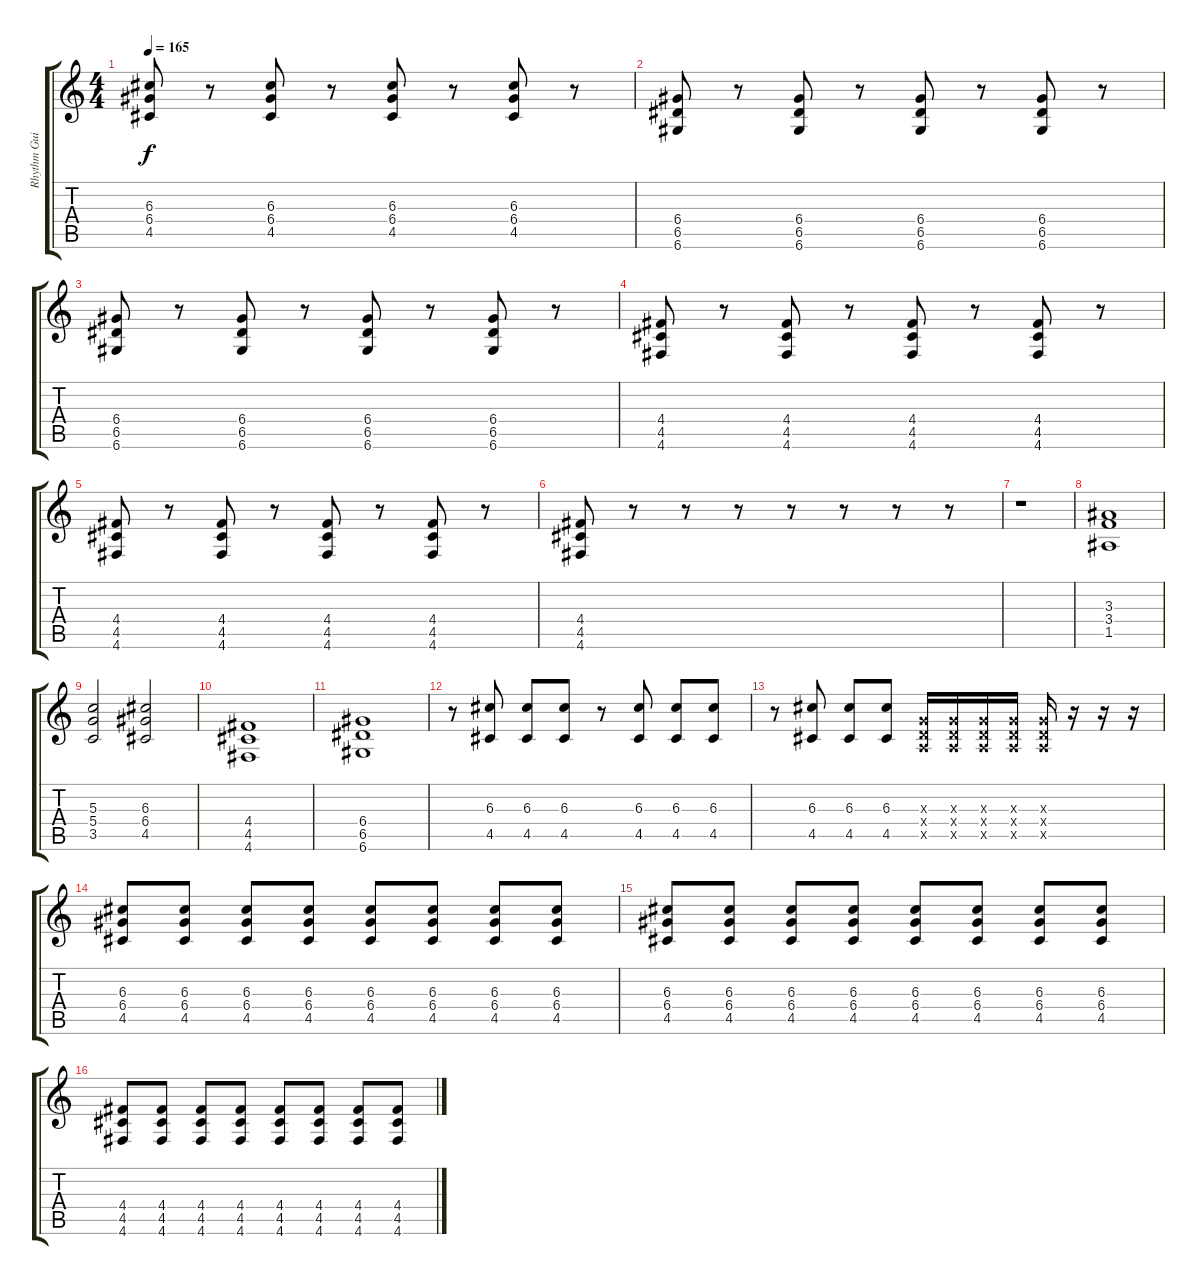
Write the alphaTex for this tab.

\track ("Rhythm Guitar" "Rhythm Gui") {instrument distortionguitar}
\staff {score tabs}
\tuning (E4 B3 G3 D3 A2 D2) {hide}
\ts (4 4)
\tempo 165
\clef g2
\ks c
(6.3 6.4 4.5).8{dy f} r.8 (6.3 6.4 4.5).8 r.8 (6.3 6.4 4.5).8 r.8 (6.3 6.4 4.5).8 r.8 |
(6.4 6.5 6.6).8 r.8 (6.4 6.5 6.6).8 r.8 (6.4 6.5 6.6).8 r.8 (6.4 6.5 6.6).8 r.8 |
(6.4 6.5 6.6).8 r.8 (6.4 6.5 6.6).8 r.8 (6.4 6.5 6.6).8 r.8 (6.4 6.5 6.6).8 r.8 |
(4.4 4.5 4.6).8 r.8 (4.4 4.5 4.6).8 r.8 (4.4 4.5 4.6).8 r.8 (4.4 4.5 4.6).8 r.8 |
(4.4 4.5 4.6).8 r.8 (4.4 4.5 4.6).8 r.8 (4.4 4.5 4.6).8 r.8 (4.4 4.5 4.6).8 r.8 |
(4.4 4.5 4.6).8 r.8 r.8 r.8 r.8 r.8 r.8 r.8 |
r.1 |
(3.3 3.4 1.5).1 |
(5.3 5.4 3.5).2 (6.3 6.4 4.5).2 |
(4.4 4.5 4.6).1 |
(6.4 6.5 6.6).1 |
r.8 (6.3 4.5).8 (6.3 4.5).8 (6.3 4.5).8 r.8 (6.3 4.5).8 (6.3 4.5).8 (6.3 4.5).8 |
r.8 (6.3 4.5).8 (6.3 4.5).8 (6.3 4.5).8 (0.3{x} 0.4{x} 0.5{x}).16 (0.3{x} 0.4{x} 0.5{x}).16 (0.3{x} 0.4{x} 0.5{x}).16 (0.3{x} 0.4{x} 0.5{x}).16 (0.3{x} 0.4{x} 0.5{x}).16 r.16 r.16 r.16 |
(6.3 6.4 4.5).8 (6.3 6.4 4.5).8 (6.3 6.4 4.5).8 (6.3 6.4 4.5).8 (6.3 6.4 4.5).8 (6.3 6.4 4.5).8 (6.3 6.4 4.5).8 (6.3 6.4 4.5).8 |
(6.3 6.4 4.5).8 (6.3 6.4 4.5).8 (6.3 6.4 4.5).8 (6.3 6.4 4.5).8 (6.3 6.4 4.5).8 (6.3 6.4 4.5).8 (6.3 6.4 4.5).8 (6.3 6.4 4.5).8 |
(4.4 4.5 4.6).8 (4.4 4.5 4.6).8 (4.4 4.5 4.6).8 (4.4 4.5 4.6).8 (4.4 4.5 4.6).8 (4.4 4.5 4.6).8 (4.4 4.5 4.6).8 (4.4 4.5 4.6).8
